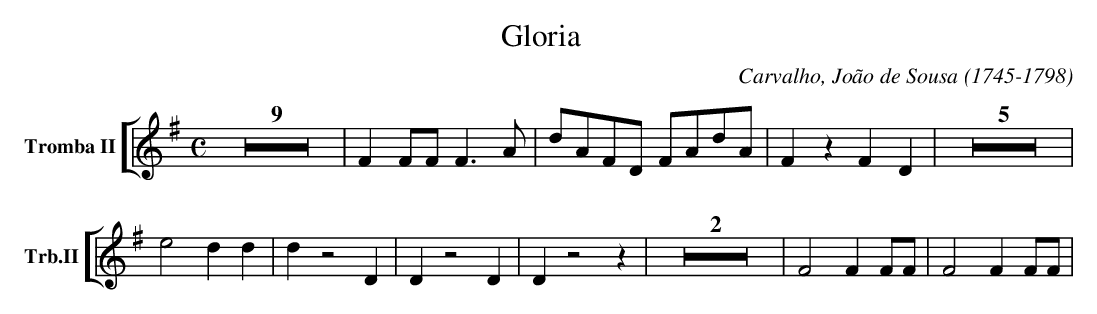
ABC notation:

X:1
T:Gloria
C:Carvalho, Jo\~ao de Sousa (1745-1798)
M:C
L:1/4
K:G
V: 6 clef=treble name="Tromba II" sname="Trb.II"
%%staves [( 6 )]
Z9 | F F/F/ F>A | d/A/F/D/ F/A/d/A/ | F z F D | Z5 | e2 d d | d z2 D | D z2 D | D z2 z | Z2 | F2 F F/F/ | F2 F F/F/ |
